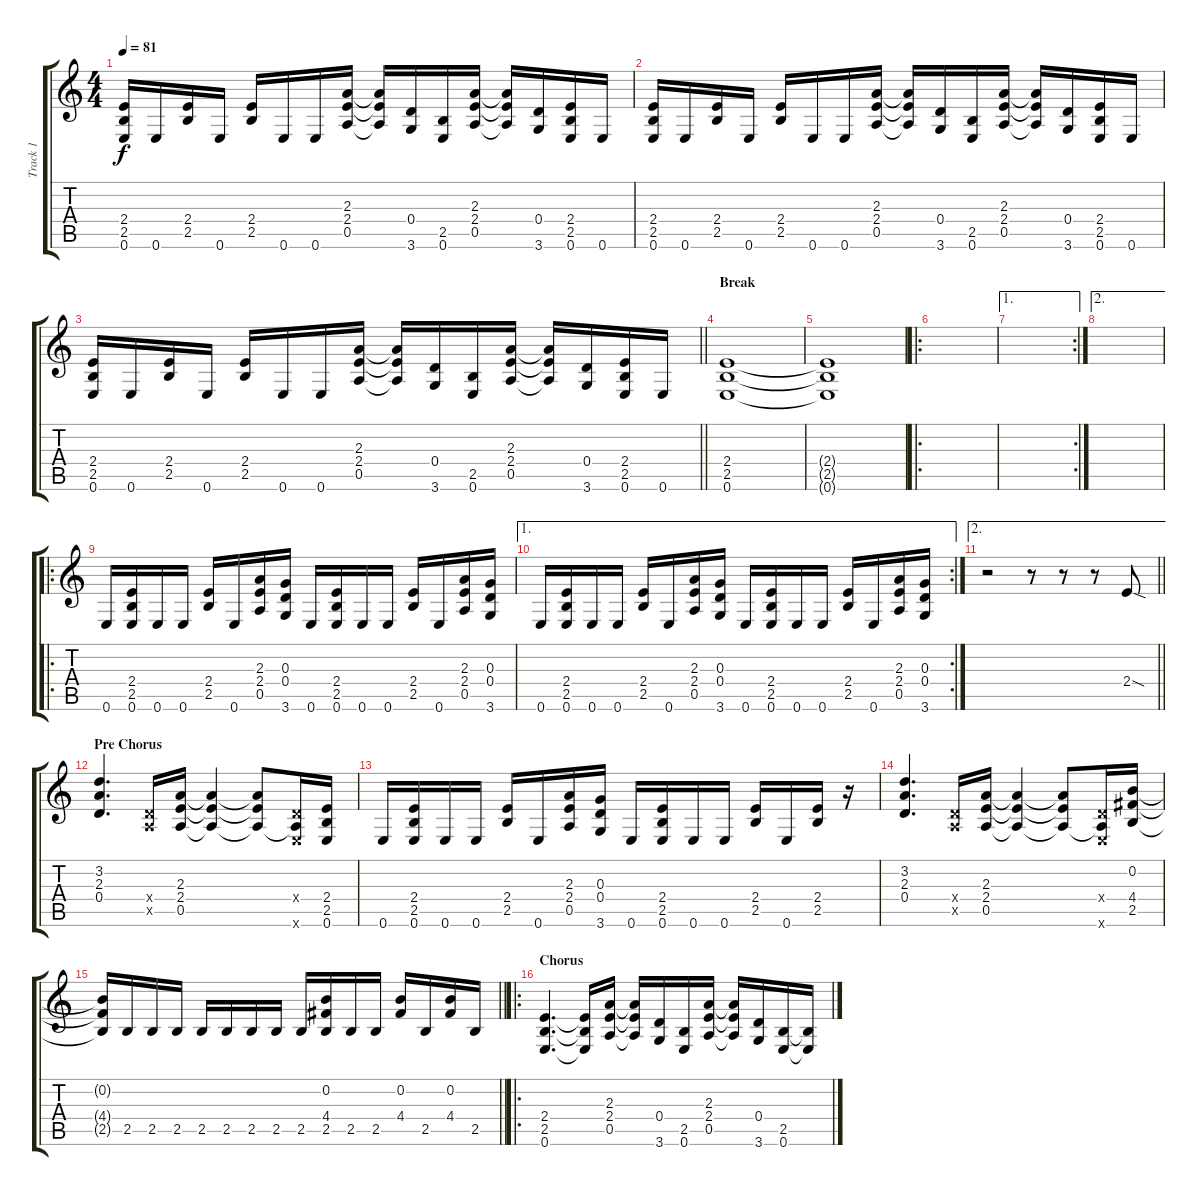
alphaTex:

\track ("Track 1" "Track 1") {instrument overdrivenguitar}
\staff {score tabs}
\tuning (E4 B3 G3 D3 A2 E2) {hide}
\ts (4 4)
\tempo 81
\clef g2
\ks c
(2.4 2.5 0.6).16{dy f} 0.6.16 (2.4 2.5).16 0.6.16 (2.4 2.5).16 0.6.16 0.6.16 (2.3 2.4 0.5).16 (2.3{t} 2.4{t} 0.5{t}).16 (0.4 3.6).16 (2.5 0.6).16 (2.3 2.4 0.5).16 (2.3{t} 2.4{t} 0.5{t}).16 (0.4 3.6).16 (2.4 2.5 0.6).16 0.6.16 |
(2.4 2.5 0.6).16 0.6.16 (2.4 2.5).16 0.6.16 (2.4 2.5).16 0.6.16 0.6.16 (2.3 2.4 0.5).16 (2.3{t} 2.4{t} 0.5{t}).16 (0.4 3.6).16 (2.5 0.6).16 (2.3 2.4 0.5).16 (2.3{t} 2.4{t} 0.5{t}).16 (0.4 3.6).16 (2.4 2.5 0.6).16 0.6.16 |
\barLineRight lightlight
(2.4 2.5 0.6).16 0.6.16 (2.4 2.5).16 0.6.16 (2.4 2.5).16 0.6.16 0.6.16 (2.3 2.4 0.5).16 (2.3{t} 2.4{t} 0.5{t}).16 (0.4 3.6).16 (2.5 0.6).16 (2.3 2.4 0.5).16 (2.3{t} 2.4{t} 0.5{t}).16 (0.4 3.6).16 (2.4 2.5 0.6).16 0.6.16 |
\section ("" "Break")
(2.4 2.5 0.6).1 |
(2.4{t} 2.5{t} 0.6{t}).1 |
\ro
|
\ae 1
\rc 2
|
\ae 2
|
\ro
0.6.16 (2.4 2.5 0.6).16 0.6.16 0.6.16 (2.4 2.5).16 0.6.16 (2.3 2.4 0.5).16 (0.3 0.4 3.6).16 0.6.16 (2.4 2.5 0.6).16 0.6.16 0.6.16 (2.4 2.5).16 0.6.16 (2.3 2.4 0.5).16 (0.3 0.4 3.6).16 |
\ae 1
\rc 2
0.6.16 (2.4 2.5 0.6).16 0.6.16 0.6.16 (2.4 2.5).16 0.6.16 (2.3 2.4 0.5).16 (0.3 0.4 3.6).16 0.6.16 (2.4 2.5 0.6).16 0.6.16 0.6.16 (2.4 2.5).16 0.6.16 (2.3 2.4 0.5).16 (0.3 0.4 3.6).16 |
\ae 2
\barLineRight lightlight
r.2 r.8 r.8 r.8 2.4{sod}.8 |
\section ("" "Pre Chorus")
(3.2 2.3 0.4).4{d} (0.4{x} 0.5{x}).16 (2.3 2.4 0.5).16 (2.3{t} 2.4{t} 0.5{t}).4 (2.3{t} 2.4{t} 0.5{t}).8 (0.4{x} 0.5{t} 0.6{x}).16 (2.4 2.5 0.6).16 |
0.6.16 (2.4 2.5 0.6).16 0.6.16 0.6.16 (2.4 2.5).16 0.6.16 (2.3 2.4 0.5).16 (0.3 0.4 3.6).16 0.6.16 (2.4 2.5 0.6).16 0.6.16 0.6.16 (2.4 2.5).16 0.6.16 (2.4 2.5).16 r.16 |
(3.2 2.3 0.4).4{d} (0.4{x} 0.5{x}).16 (2.3 2.4 0.5).16 (2.3{t} 2.4{t} 0.5{t}).4 (2.3{t} 2.4{t} 0.5{t}).8 (0.4{x} 0.5{t} 0.6{x}).16 (0.2 4.4 2.5).16 |
\barLineRight lightlight
(0.2{t} 4.4{t} 2.5{t}).16 2.5.16 2.5.16 2.5.16 2.5.16 2.5.16 2.5.16 2.5.16 2.5.16 (0.2 4.4 2.5).16 2.5.16 2.5.16 (0.2 4.4).16 2.5.16 (0.2 4.4).16 2.5.16 |
\ro
\section ("" "Chorus")
(2.4 2.5 0.6).4{d} (2.4{t} 2.5{t} 0.6{t}).16 (2.3 2.4 0.5).16 (2.3{t} 2.4{t} 0.5{t}).16 (0.4 3.6).16 (2.5 0.6).16 (2.3 2.4 0.5).16 (2.3{t} 2.4{t} 0.5{t}).16 (0.4 3.6).16 (2.5 0.6).16 (2.5{t} 0.6{t}).16
